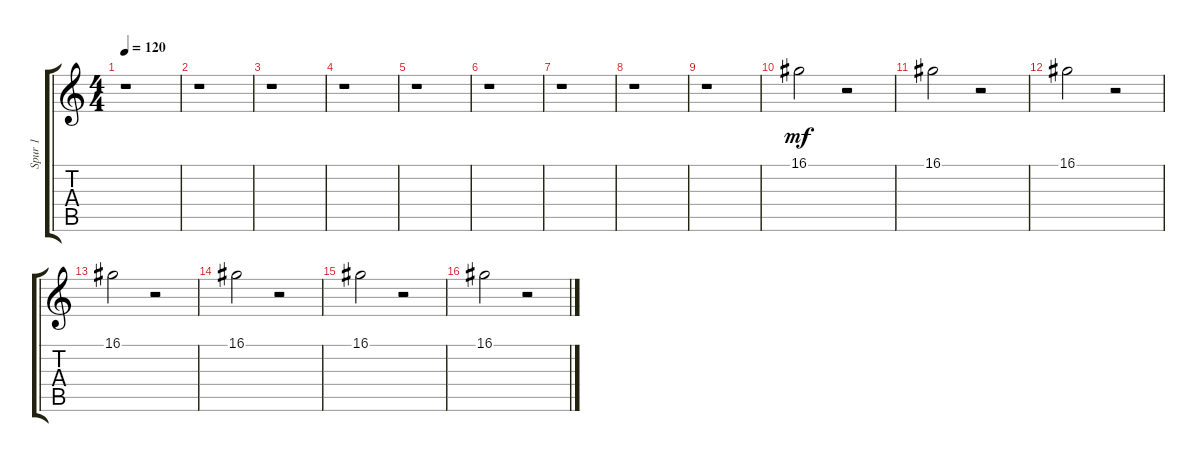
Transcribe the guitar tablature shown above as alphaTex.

\track ("Spur 1" "Spur 1") {instrument percussiveorgan}
\staff {score tabs}
\tuning (E4 B3 G3 D3 A2 E2) {hide}
\ts (4 4)
\tempo 120
\clef g2
\ks c
r.1{dy mf} |
r.1 |
r.1 |
r.1 |
r.1 |
r.1 |
r.1 |
r.1 |
r.1 |
16.1.2 r.2 |
16.1.2 r.2 |
16.1.2 r.2 |
16.1.2 r.2 |
16.1.2{balance 8} r.2 |
16.1.2 r.2 |
16.1.2 r.2
